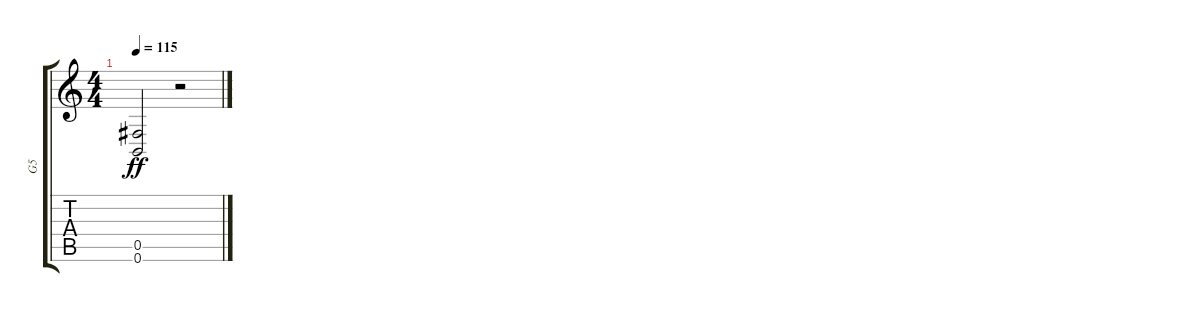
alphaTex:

\track ("G5" "G5") {instrument distortionguitar}
\staff {score tabs}
\tuning (Db4 Ab3 E3 B2 Gb2 B1) {hide}
\ts (4 4)
\tempo 115
\clef g2
\ks c
(0.5 0.6).2{dy ff} r.2
